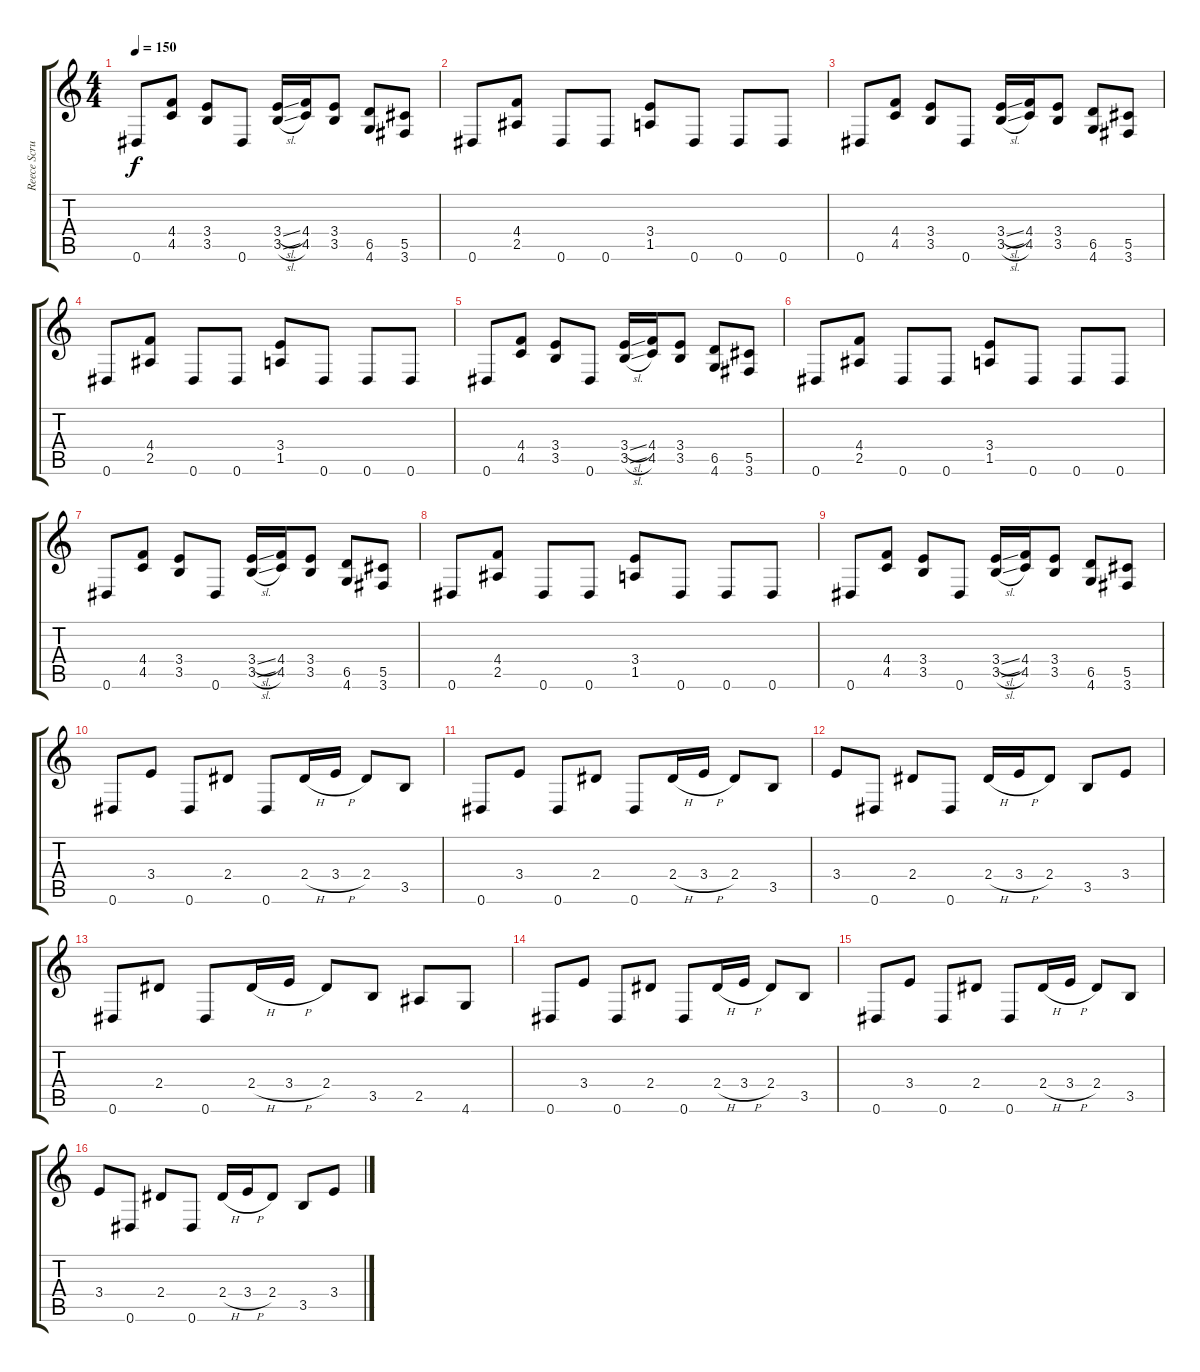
\track ("Reece Scruggs" "Reece Scru") {instrument distortionguitar}
\staff {score tabs}
\tuning (Eb4 Bb3 Gb3 Db3 Ab2 Eb2) {hide}
\ts (4 4)
\tempo 150
\clef g2
\ks c
0.6.8{dy f} (4.4 4.5).8 (3.4 3.5).8 0.6.8 (3.4{sl} 3.5{sl}).16 (4.4 4.5).16 (3.4 3.5).8 (6.5 4.6).8 (5.5 3.6).8 |
0.6.8 (4.4 2.5).8 0.6.8 0.6.8 (3.4 1.5).8 0.6.8 0.6.8 0.6.8 |
0.6.8 (4.4 4.5).8 (3.4 3.5).8 0.6.8 (3.4{sl} 3.5{sl}).16 (4.4 4.5).16 (3.4 3.5).8 (6.5 4.6).8 (5.5 3.6).8 |
0.6.8 (4.4 2.5).8 0.6.8 0.6.8 (3.4 1.5).8 0.6.8 0.6.8 0.6.8 |
0.6.8 (4.4 4.5).8 (3.4 3.5).8 0.6.8 (3.4{sl} 3.5{sl}).16 (4.4 4.5).16 (3.4 3.5).8 (6.5 4.6).8 (5.5 3.6).8 |
0.6.8 (4.4 2.5).8 0.6.8 0.6.8 (3.4 1.5).8 0.6.8 0.6.8 0.6.8 |
0.6.8 (4.4 4.5).8 (3.4 3.5).8 0.6.8 (3.4{sl} 3.5{sl}).16 (4.4 4.5).16 (3.4 3.5).8 (6.5 4.6).8 (5.5 3.6).8 |
0.6.8 (4.4 2.5).8 0.6.8 0.6.8 (3.4 1.5).8 0.6.8 0.6.8 0.6.8 |
0.6.8 (4.4 4.5).8 (3.4 3.5).8 0.6.8 (3.4{sl} 3.5{sl}).16 (4.4 4.5).16 (3.4 3.5).8 (6.5 4.6).8 (5.5 3.6).8 |
0.6.8 3.4.8 0.6.8 2.4.8 0.6.8 2.4{h}.16 3.4{h}.16 2.4.8 3.5.8 |
0.6.8 3.4.8 0.6.8 2.4.8 0.6.8 2.4{h}.16 3.4{h}.16 2.4.8 3.5.8 |
3.4.8 0.6.8 2.4.8 0.6.8 2.4{h}.16 3.4{h}.16 2.4.8 3.5.8 3.4.8 |
0.6.8 2.4.8 0.6.8 2.4{h}.16 3.4{h}.16 2.4.8 3.5.8 2.5.8 4.6.8 |
0.6.8 3.4.8 0.6.8 2.4.8 0.6.8 2.4{h}.16 3.4{h}.16 2.4.8 3.5.8 |
0.6.8 3.4.8 0.6.8 2.4.8 0.6.8 2.4{h}.16 3.4{h}.16 2.4.8 3.5.8 |
3.4.8 0.6.8 2.4.8 0.6.8 2.4{h}.16 3.4{h}.16 2.4.8 3.5.8 3.4.8
